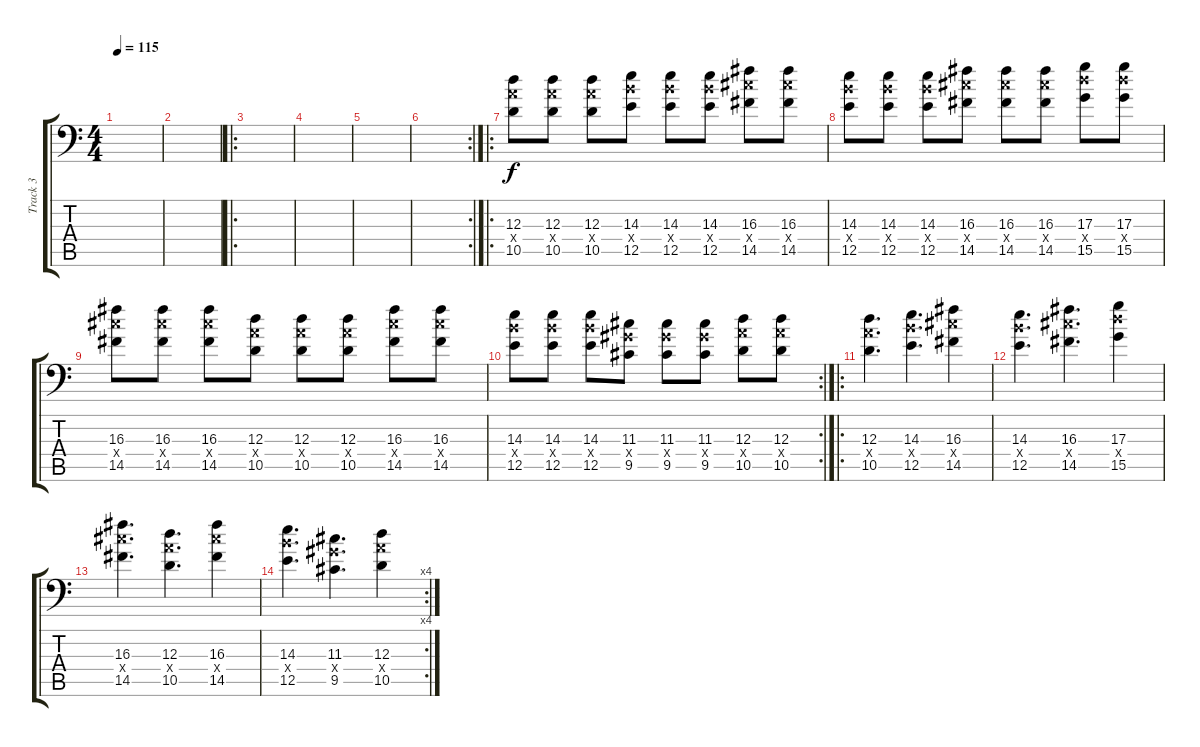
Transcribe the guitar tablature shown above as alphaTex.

\track ("Track 3" "Track 3") {instrument distortionguitar}
\staff {score tabs}
\tuning (B3 Gb3 D3 A2 E2 A1) {hide}
\ts (4 4)
\tempo 115
\clef f4
\ks c
|
|
\ro
|
|
|
\rc 2
|
\ro
(12.3 12.4{x} 10.5).8 (12.3 12.4{x} 10.5).8 (12.3 12.4{x} 10.5).8 (14.3 14.4{x} 12.5).8 (14.3 14.4{x} 12.5).8 (14.3 14.4{x} 12.5).8 (16.3 16.4{x} 14.5).8 (16.3 16.4{x} 14.5).8 |
(14.3 14.4{x} 12.5).8 (14.3 14.4{x} 12.5).8 (14.3 14.4{x} 12.5).8 (16.3 16.4{x} 14.5).8 (16.3 16.4{x} 14.5).8 (16.3 16.4{x} 14.5).8 (17.3 17.4{x} 15.5).8 (17.3 17.4{x} 15.5).8 |
(16.3 16.4{x} 14.5).8 (16.3 16.4{x} 14.5).8 (16.3 16.4{x} 14.5).8 (12.3 12.4{x} 10.5).8 (12.3 12.4{x} 10.5).8 (12.3 12.4{x} 10.5).8 (16.3 16.4{x} 14.5).8 (16.3 16.4{x} 14.5).8 |
\rc 2
(14.3 14.4{x} 12.5).8 (14.3 14.4{x} 12.5).8 (14.3 14.4{x} 12.5).8 (11.3 11.4{x} 9.5).8 (11.3 11.4{x} 9.5).8 (11.3 11.4{x} 9.5).8 (12.3 12.4{x} 10.5).8 (12.3 12.4{x} 10.5).8 |
\ro
(12.3 12.4{x} 10.5).4{d} (14.3 14.4{x} 12.5).4{d} (16.3 16.4{x} 14.5).4 |
(14.3 14.4{x} 12.5).4{d} (16.3 16.4{x} 14.5).4{d} (17.3 17.4{x} 15.5).4 |
(16.3 16.4{x} 14.5).4{d} (12.3 12.4{x} 10.5).4{d} (16.3 16.4{x} 14.5).4 |
\rc 4
(14.3 14.4{x} 12.5).4{d} (11.3 11.4{x} 9.5).4{d} (12.3 12.4{x} 10.5).4
